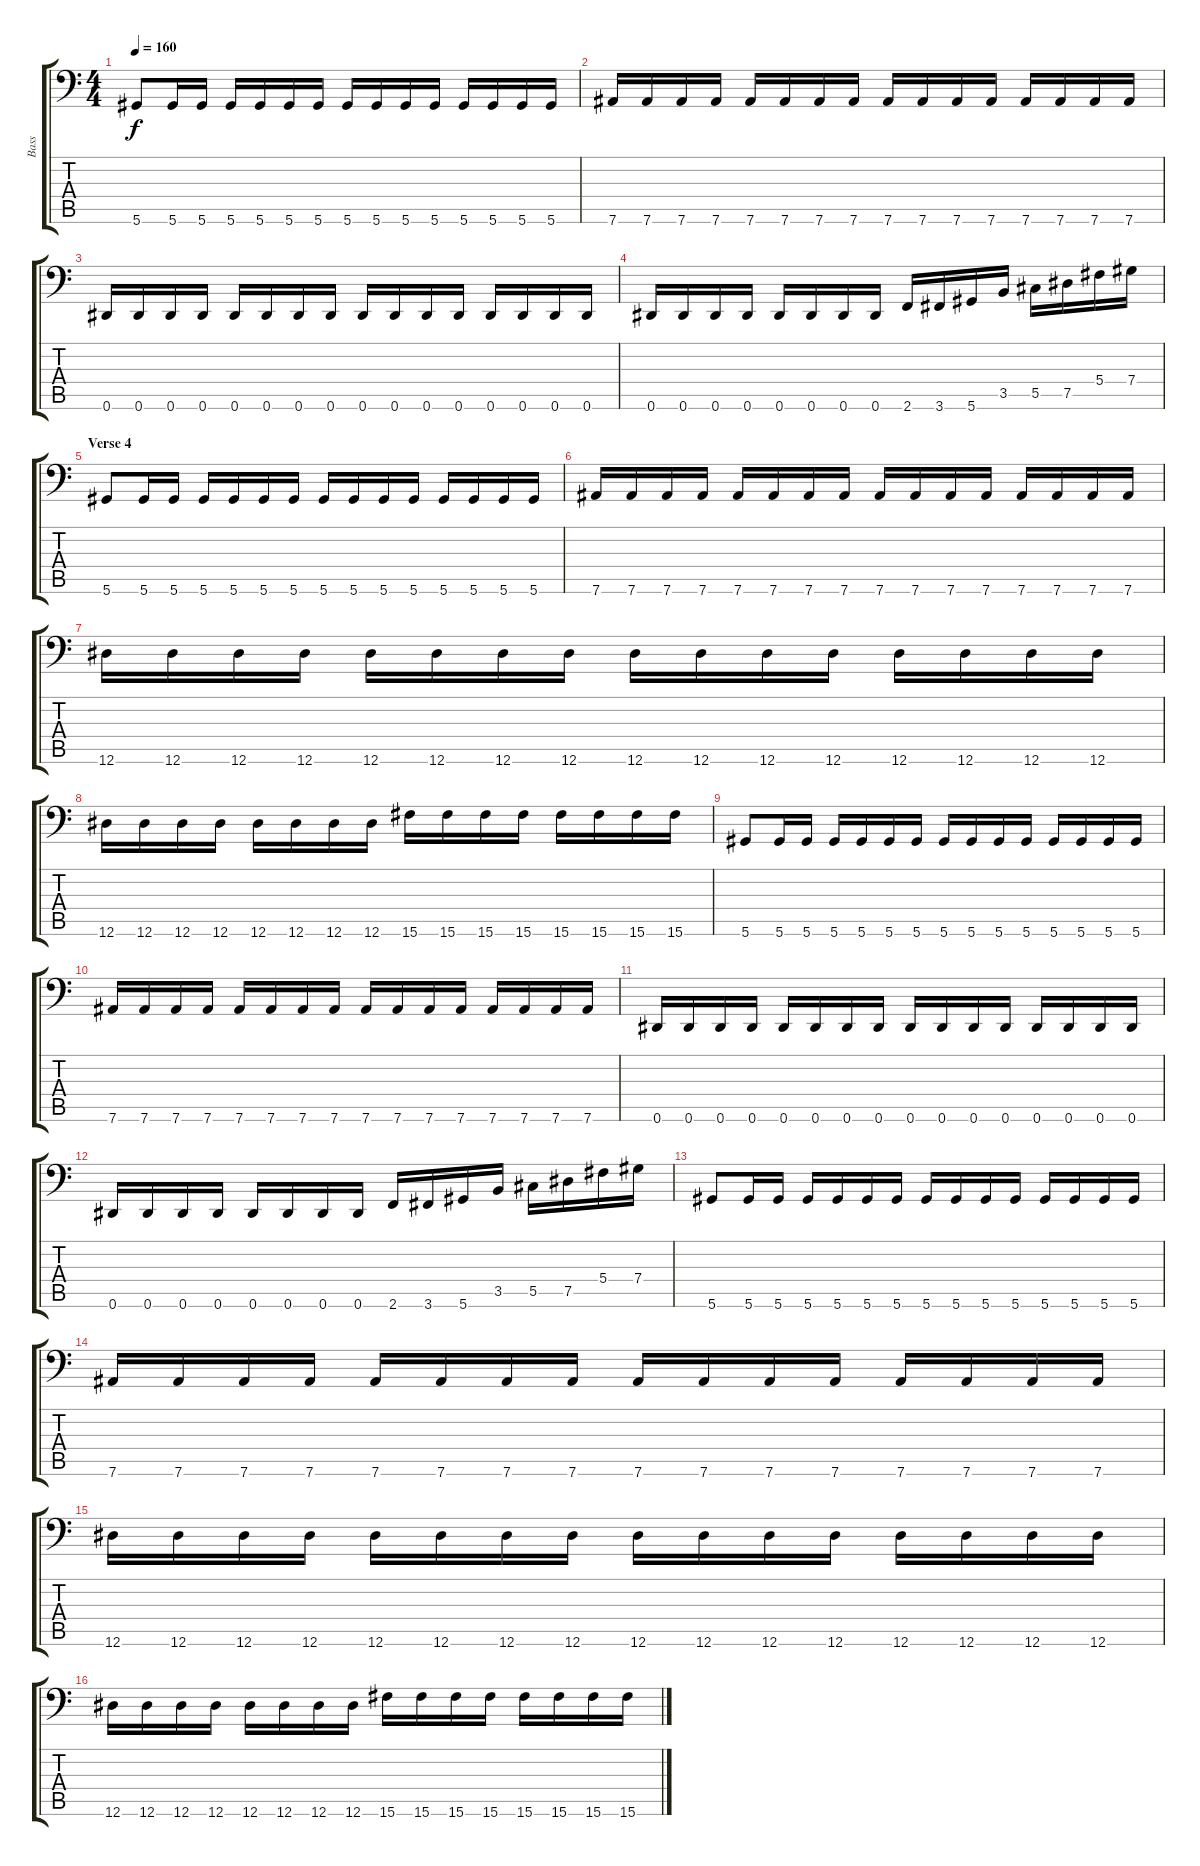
\track ("Bass" "Bass") {instrument electricbassfinger}
\staff {score tabs}
\tuning (Eb3 Bb2 Gb2 Db2 Ab1 Eb1) {hide}
\ts (4 4)
\tempo 160
\clef f4
\ks c
5.6.8{dy f} 5.6.16 5.6.16 5.6.16 5.6.16 5.6.16 5.6.16 5.6.16 5.6.16 5.6.16 5.6.16 5.6.16 5.6.16 5.6.16 5.6.16 |
7.6.16 7.6.16 7.6.16 7.6.16 7.6.16 7.6.16 7.6.16 7.6.16 7.6.16 7.6.16 7.6.16 7.6.16 7.6.16 7.6.16 7.6.16 7.6.16 |
0.6.16 0.6.16 0.6.16 0.6.16 0.6.16 0.6.16 0.6.16 0.6.16 0.6.16 0.6.16 0.6.16 0.6.16 0.6.16 0.6.16 0.6.16 0.6.16 |
0.6.16 0.6.16 0.6.16 0.6.16 0.6.16 0.6.16 0.6.16 0.6.16 2.6.16 3.6.16 5.6.16 3.5.16 5.5.16 7.5.16 5.4.16 7.4.16 |
\section ("" "Verse 4")
5.6.8 5.6.16 5.6.16 5.6.16 5.6.16 5.6.16 5.6.16 5.6.16 5.6.16 5.6.16 5.6.16 5.6.16 5.6.16 5.6.16 5.6.16 |
7.6.16 7.6.16 7.6.16 7.6.16 7.6.16 7.6.16 7.6.16 7.6.16 7.6.16 7.6.16 7.6.16 7.6.16 7.6.16 7.6.16 7.6.16 7.6.16 |
12.6.16 12.6.16 12.6.16 12.6.16 12.6.16 12.6.16 12.6.16 12.6.16 12.6.16 12.6.16 12.6.16 12.6.16 12.6.16 12.6.16 12.6.16 12.6.16 |
12.6.16 12.6.16 12.6.16 12.6.16 12.6.16 12.6.16 12.6.16 12.6.16 15.6.16 15.6.16 15.6.16 15.6.16 15.6.16 15.6.16 15.6.16 15.6.16 |
5.6.8 5.6.16 5.6.16 5.6.16 5.6.16 5.6.16 5.6.16 5.6.16 5.6.16 5.6.16 5.6.16 5.6.16 5.6.16 5.6.16 5.6.16 |
7.6.16 7.6.16 7.6.16 7.6.16 7.6.16 7.6.16 7.6.16 7.6.16 7.6.16 7.6.16 7.6.16 7.6.16 7.6.16 7.6.16 7.6.16 7.6.16 |
0.6.16 0.6.16 0.6.16 0.6.16 0.6.16 0.6.16 0.6.16 0.6.16 0.6.16 0.6.16 0.6.16 0.6.16 0.6.16 0.6.16 0.6.16 0.6.16 |
0.6.16 0.6.16 0.6.16 0.6.16 0.6.16 0.6.16 0.6.16 0.6.16 2.6.16 3.6.16 5.6.16 3.5.16 5.5.16 7.5.16 5.4.16 7.4.16 |
5.6.8 5.6.16 5.6.16 5.6.16 5.6.16 5.6.16 5.6.16 5.6.16 5.6.16 5.6.16 5.6.16 5.6.16 5.6.16 5.6.16 5.6.16 |
7.6.16 7.6.16 7.6.16 7.6.16 7.6.16 7.6.16 7.6.16 7.6.16 7.6.16 7.6.16 7.6.16 7.6.16 7.6.16 7.6.16 7.6.16 7.6.16 |
12.6.16 12.6.16 12.6.16 12.6.16 12.6.16 12.6.16 12.6.16 12.6.16 12.6.16 12.6.16 12.6.16 12.6.16 12.6.16 12.6.16 12.6.16 12.6.16 |
12.6.16 12.6.16 12.6.16 12.6.16 12.6.16 12.6.16 12.6.16 12.6.16 15.6.16 15.6.16 15.6.16 15.6.16 15.6.16 15.6.16 15.6.16 15.6.16
